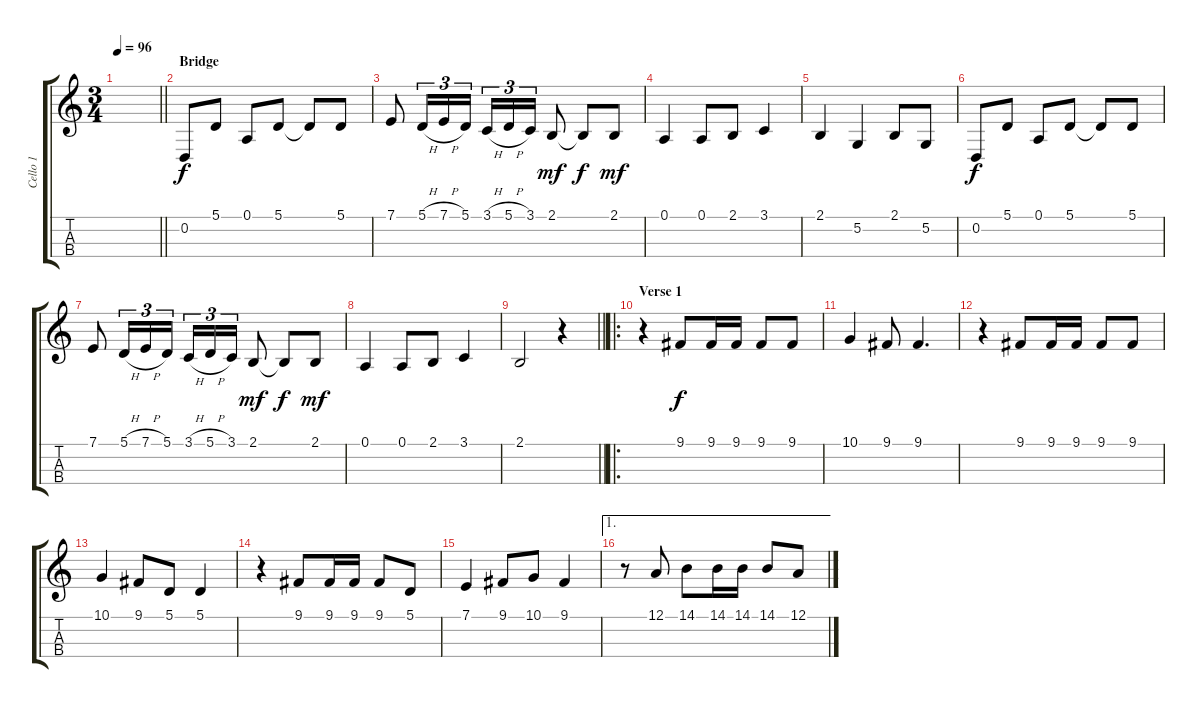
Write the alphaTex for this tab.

\track ("Cello 1" "Cello 1") {instrument cello}
\staff {score tabs}
\tuning (A3 D3 G2 C2) {hide}
\ts (3 4)
\tempo 96
\clef g2
\barLineRight lightlight
\ks c
|
\section ("" "Bridge")
0.2.8 5.1.8 0.1.8 5.1.8 5.1{t}.8 5.1.8 |
7.1.8 5.1{h}.16{tu (3 2)} 7.1{h}.16{tu (3 2)} 5.1.16{tu (3 2)} 3.1{h}.16{tu (3 2)} 5.1{h}.16{tu (3 2)} 3.1.16{tu (3 2)} 2.1.8{dy mf} 2.1{t}.8{dy f} 2.1.8{dy mf} |
0.1.4 0.1.8 2.1.8 3.1.4 |
2.1.4 5.2.4 2.1.8 5.2.8 |
0.2.8{dy f} 5.1.8 0.1.8 5.1.8 5.1{t}.8 5.1.8 |
7.1.8 5.1{h}.16{tu (3 2)} 7.1{h}.16{tu (3 2)} 5.1.16{tu (3 2)} 3.1{h}.16{tu (3 2)} 5.1{h}.16{tu (3 2)} 3.1.16{tu (3 2)} 2.1.8{dy mf} 2.1{t}.8{dy f} 2.1.8{dy mf} |
0.1.4 0.1.8 2.1.8 3.1.4 |
\barLineRight lightlight
2.1.2 r.4 |
\ro
\section ("" "Verse 1")
r.4 9.1.8{dy f} 9.1.16 9.1.16 9.1.8 9.1.8 |
10.1.4 9.1.8 9.1.4{d} |
r.4 9.1.8 9.1.16 9.1.16 9.1.8 9.1.8 |
10.1.4 9.1.8 5.1.8 5.1.4 |
r.4 9.1.8 9.1.16 9.1.16 9.1.8 5.1.8 |
7.1.4 9.1.8 10.1.8 9.1.4 |
\ae 1
r.8 12.1.8 14.1.8 14.1.16 14.1.16 14.1.8 12.1.8
